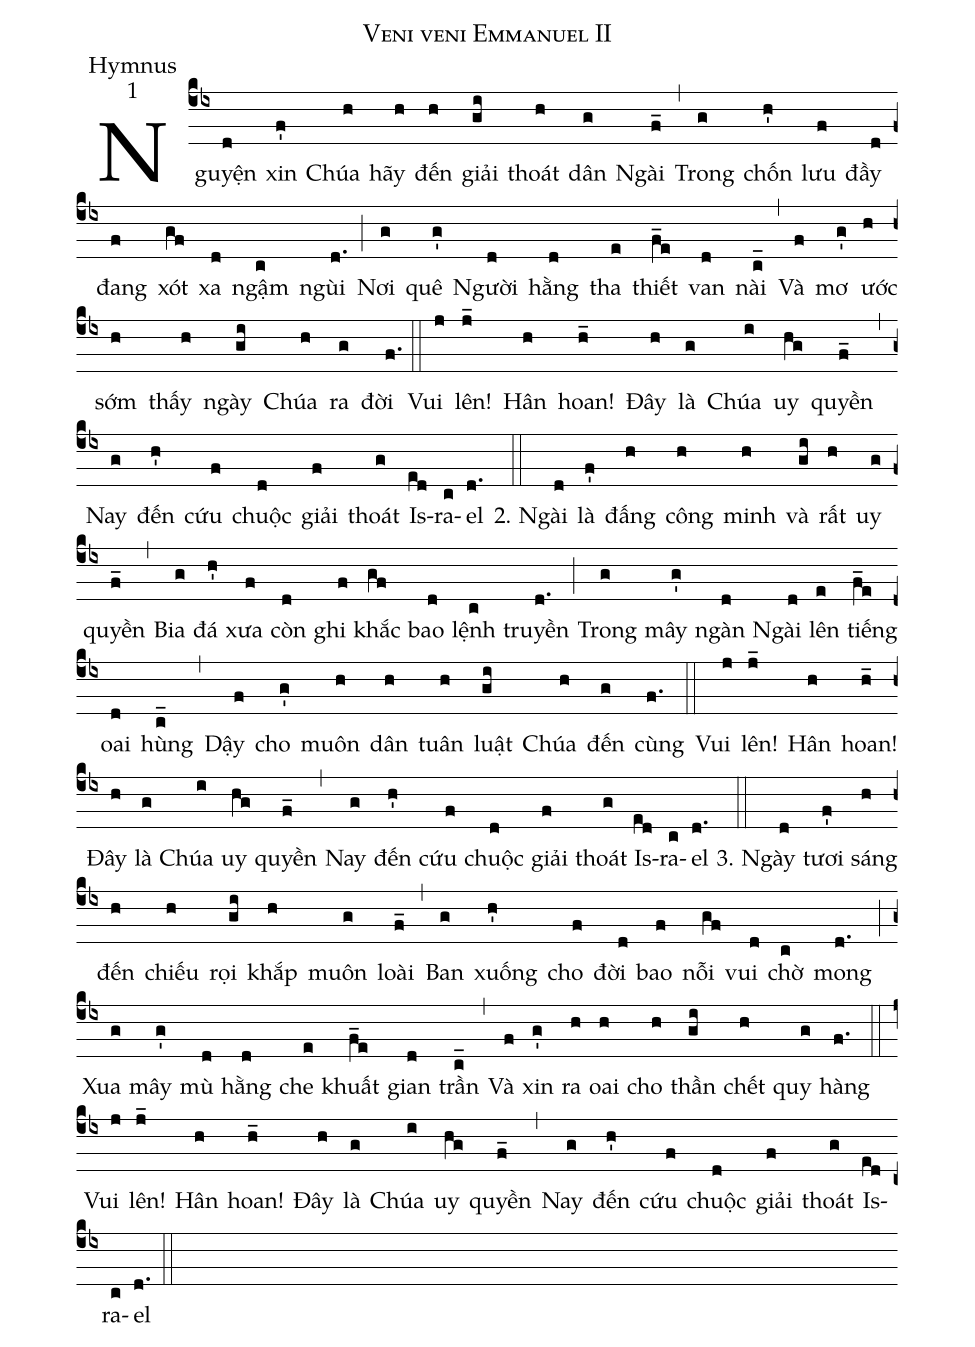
name:Veni veni Emmanuel II;
office-part:Hymnus;
mode:1;
%%
(cb4)Nguyện(d) xin(f') Chúa(h) hãy(h) đến(h) giải(gi) thoát(h) dân(g) Ngài(f_) (,)
Trong(g) chốn(h') lưu(f) đầy(d) đang(f) xót(gf) xa(d) ngậm(c) ngùi(d.) (;)
Nơi(g) quê(g') Người(d) hằng(d) tha(e) thiết(f_e) van(d) nài(c_) (,)
Và(f) mơ(g') ước(h) sớm(h) thấy(h) ngày(gi) Chúa(h) ra(g) đời(f.) (::)
Vui(j) lên!(j_) Hân(h) hoan!(h_)
Đây(h) là(g) Chúa(i) uy(hg) quyền(f_) (,)
Nay(g) đến(h') cứu(f) chuộc(d) giải(f) thoát(g) Is-(ed)ra-(c)el(d.) (::)

2. Ngài(d) là(f') đấng(h) công(h) minh(h) và(gi) rất(h) uy(g) quyền(f_) (,)
Bia(g) đá(h') xưa(f) còn(d) ghi(f) khắc(gf) bao(d) lệnh(c) truyền(d.) (;)
Trong(g) mây(g') ngàn(d) Ngài(d) lên(e) tiếng(f_e) oai(d) hùng(c_) (,)
Dậy(f) cho(g') muôn(h) dân(h) tuân(h) luật(gi) Chúa(h) đến(g) cùng(f.) (::)
Vui(j) lên!(j_) Hân(h) hoan!(h_)
Đây(h) là(g) Chúa(i) uy(hg) quyền(f_) (,)
Nay(g) đến(h') cứu(f) chuộc(d) giải(f) thoát(g) Is-(ed)ra-(c)el(d.) (::)

3. Ngày(d) tươi(f') sáng(h) đến(h) chiếu(h) rọi(gi) khắp(h) muôn(g) loài(f_) (,)
Ban(g) xuống(h') cho(f) đời(d) bao(f) nỗi(gf) vui(d) chờ(c) mong(d.) (;)
Xua(g) mây(g') mù(d) hằng(d) che(e) khuất(f_e) gian(d) trần(c_) (,)
Và(f) xin(g') ra(h) oai(h) cho(h) thần(gi) chết(h) quy(g) hàng(f.) (::)
Vui(j) lên!(j_) Hân(h) hoan!(h_)
Đây(h) là(g) Chúa(i) uy(hg) quyền(f_) (,)
Nay(g) đến(h') cứu(f) chuộc(d) giải(f) thoát(g) Is-(ed)ra-(c)el(d.) (::)
